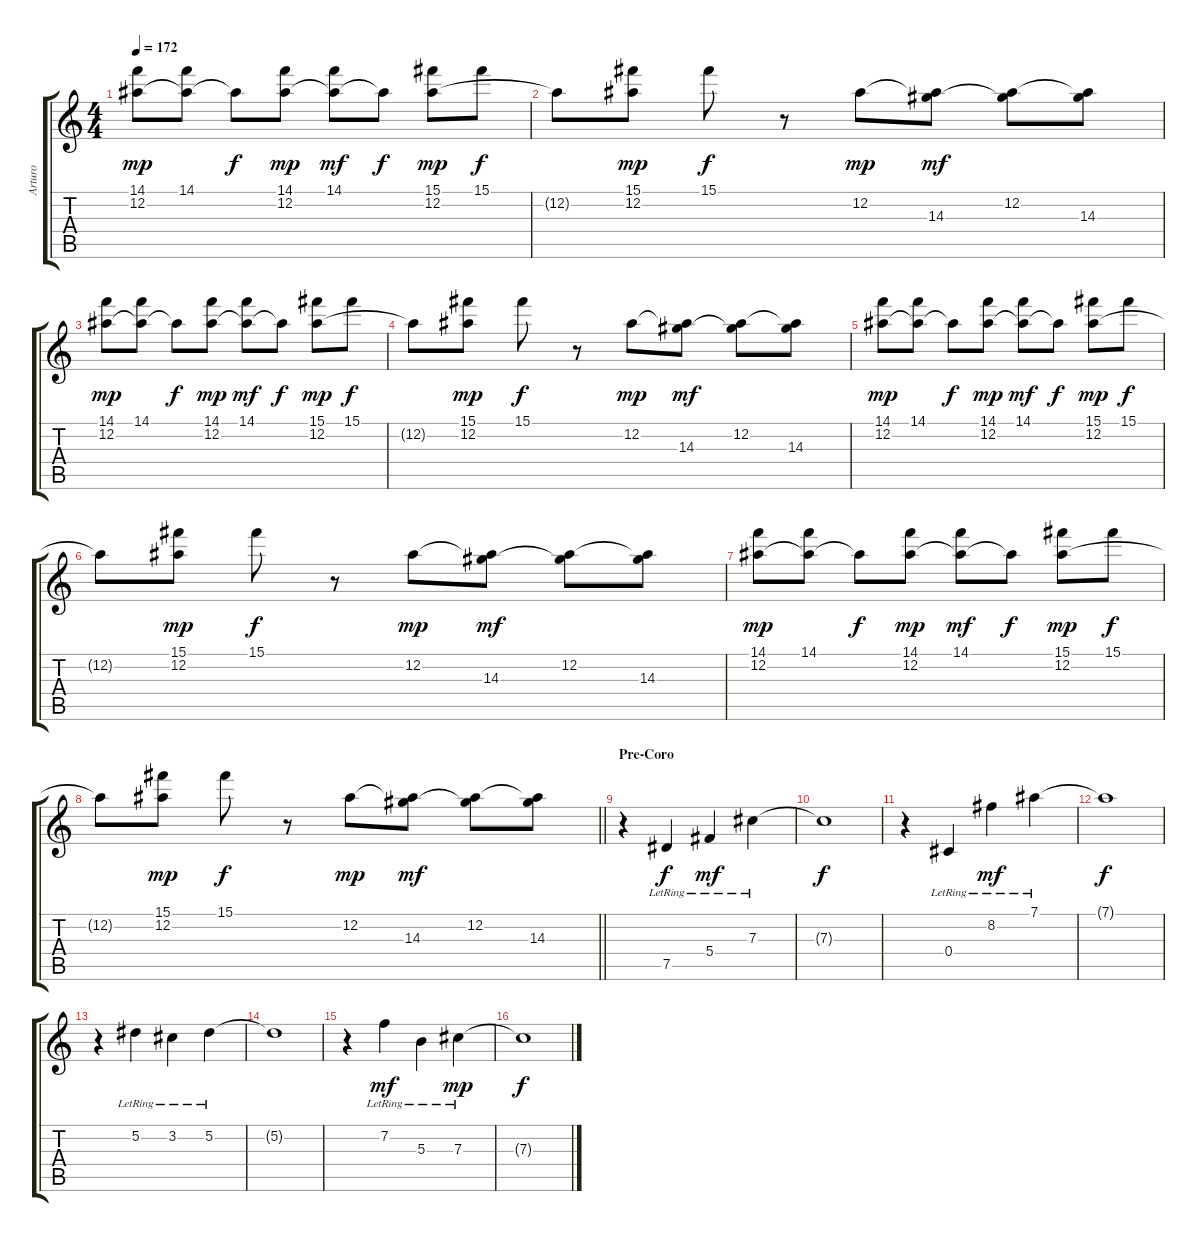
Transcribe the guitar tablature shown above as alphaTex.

\track ("Arturo" "Arturo") {instrument overdrivenguitar}
\staff {score tabs}
\tuning (Eb4 Bb3 Gb3 Db3 Ab2 Eb2) {hide}
\ts (4 4)
\tempo 172
\clef g2
\ks c
(14.1 12.2).8{dy mp} (14.1 12.2{t}).8 12.2{t}.8{dy f} (14.1 12.2).8{dy mp} (14.1 12.2{t}).8{dy mf} 12.2{t}.8{dy f} (15.1 12.2).8{dy mp} 15.1.8{dy f} |
12.2{t}.8 (15.1 12.2).8{dy mp} 15.1.8{dy f} r.8 12.2.8{dy mp} (12.2{t} 14.3).8{dy mf} (12.2 14.3{t}).8 (12.2{t} 14.3).8 |
(14.1 12.2).8{dy mp} (14.1 12.2{t}).8 12.2{t}.8{dy f} (14.1 12.2).8{dy mp} (14.1 12.2{t}).8{dy mf} 12.2{t}.8{dy f} (15.1 12.2).8{dy mp} 15.1.8{dy f} |
12.2{t}.8 (15.1 12.2).8{dy mp} 15.1.8{dy f} r.8 12.2.8{dy mp} (12.2{t} 14.3).8{dy mf} (12.2 14.3{t}).8 (12.2{t} 14.3).8 |
(14.1 12.2).8{dy mp} (14.1 12.2{t}).8 12.2{t}.8{dy f} (14.1 12.2).8{dy mp} (14.1 12.2{t}).8{dy mf} 12.2{t}.8{dy f} (15.1 12.2).8{dy mp} 15.1.8{dy f} |
12.2{t}.8 (15.1 12.2).8{dy mp} 15.1.8{dy f} r.8 12.2.8{dy mp} (12.2{t} 14.3).8{dy mf} (12.2 14.3{t}).8 (12.2{t} 14.3).8 |
(14.1 12.2).8{dy mp} (14.1 12.2{t}).8 12.2{t}.8{dy f} (14.1 12.2).8{dy mp} (14.1 12.2{t}).8{dy mf} 12.2{t}.8{dy f} (15.1 12.2).8{dy mp} 15.1.8{dy f} |
\barLineRight lightlight
12.2{t}.8 (15.1 12.2).8{dy mp} 15.1.8{dy f} r.8 12.2.8{dy mp} (12.2{t} 14.3).8{dy mf} (12.2 14.3{t}).8 (12.2{t} 14.3).8 |
\section ("" "Pre-Coro")
r.4{instrument electricguitarjazz} 7.5{lr}.4{dy f} 5.4{lr}.4{dy mf} 7.3{lr}.4 |
7.3{t}.1{dy f} |
r.4 0.4{lr}.4 8.2{lr}.4{dy mf} 7.1{lr}.4 |
7.1{t}.1{dy f} |
r.4 5.2{lr}.4 3.2{lr}.4 5.2{lr}.4 |
5.2{t}.1 |
r.4 7.2{lr}.4{dy mf} 5.3{lr}.4 7.3{lr}.4{dy mp} |
7.3{t}.1{dy f}
